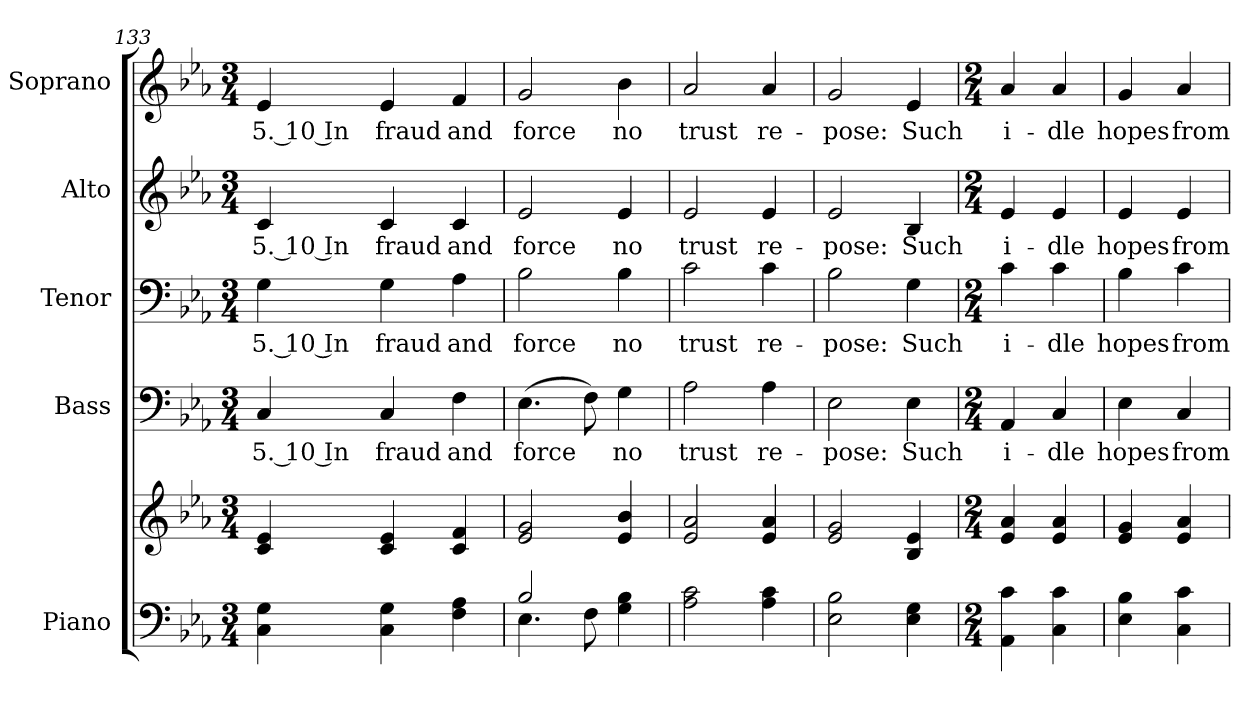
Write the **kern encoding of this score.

**kern	**kern	**kern	**text	**kern	**text	**kern	**text	**kern	**text
*part5	*part5	*part4	*part4	*part3	*part3	*part2	*part2	*part1	*part1
*staff6	*staff5	*staff4	*staff4	*staff3	*staff3	*staff2	*staff2	*staff1	*staff1
*I"Piano	*	*I"Bass	*	*I"Tenor	*	*I"Alto	*	*I"Soprano	*
*I'Pno.	*	*I'B.	*	*I'T.	*	*I'A.	*	*I'S.	*
!!LO:PB:g=z
*clefF4	*clefG2	*clefF4	*	*clefF4	*	*clefG2	*	*clefG2	*
*k[b-e-a-]	*k[b-e-a-]	*k[b-e-a-]	*	*k[b-e-a-]	*	*k[b-e-a-]	*	*k[b-e-a-]	*
*E-:	*E-:	*E-:	*	*E-:	*	*E-:	*	*E-:	*
*M3/4	*M3/4	*M3/4	*	*M3/4	*	*M3/4	*	*M3/4	*
=133	=133	=133	=133	=133	=133	=133	=133	=133	=133
!	!	!	!LO:LY:b:color=#000000	!	!	!	!	!	!
!	!	!	!	!	!LO:LY:b:color=#000000	!	!	!	!
!	!	!	!	!	!	!	!LO:LY:b:color=#000000	!	!
!	!	!	!	!	!	!	!	!	!LO:LY:b:color=#000000
4Ci\ 4Gi	4ci/ 4e-i	4Ci/	5. 10 In	4Gi\	5. 10 In	4ci/	5. 10 In	4e-i/	5. 10 In
!	!	!	!LO:LY:b:color=#000000	!	!	!	!	!	!
!	!	!	!	!	!LO:LY:b:color=#000000	!	!	!	!
!	!	!	!	!	!	!	!LO:LY:b:color=#000000	!	!
!	!	!	!	!	!	!	!	!	!LO:LY:b:color=#000000
4Ci\ 4Gi	4ci/ 4e-i	4Ci/	fraud	4Gi\	fraud	4ci/	fraud	4e-i/	fraud
!	!	!	!LO:LY:b:color=#000000	!	!	!	!	!	!
!	!	!	!	!	!LO:LY:b:color=#000000	!	!	!	!
!	!	!	!	!	!	!	!LO:LY:b:color=#000000	!	!
!	!	!	!	!	!	!	!	!	!LO:LY:b:color=#000000
4Fi\ 4A-i	4ci/ 4fi	4Fi\	and	4A-i\	and	4ci/	and	4fi/	and
=134	=134	=134	=134	=134	=134	=134	=134	=134	=134
*^	*	*	*	*	*	*	*	*	*
!	!	!	!	!LO:LY:b:color=#000000	!	!	!	!	!	!
!	!	!	!	!	!	!LO:LY:b:color=#000000	!	!	!	!
!	!	!	!	!	!	!	!	!LO:LY:b:color=#000000	!	!
!	!	!	!	!	!	!	!	!	!	!LO:LY:b:color=#000000
2B-i/	4.E-i\	2e-i/ 2gi	(4.E-i\	force	2B-i\	force	2e-i/	force	2gi/	force
.	8Fi\	.	8Fi\)	.	.	.	.	.	.	.
!	!	!	!	!LO:LY:b:color=#000000	!	!	!	!	!	!
!	!	!	!	!	!	!LO:LY:b:color=#000000	!	!	!	!
!	!	!	!	!	!	!	!	!LO:LY:b:color=#000000	!	!
!	!	!	!	!	!	!	!	!	!	!LO:LY:b:color=#000000
4Gi\ 4B-i	4ryy	4e-i/ 4b-i	4Gi\	no	4B-i\	no	4e-i/	no	4b-i\	no
*v	*v	*	*	*	*	*	*	*	*	*
=135	=135	=135	=135	=135	=135	=135	=135	=135	=135
*^	*	*	*	*	*	*	*	*	*
!	!	!	!	!LO:LY:b:color=#000000	!	!	!	!	!	!
*v	*v	*	*	*	*	*	*	*	*	*
*^	*	*	*	*	*	*	*	*	*
!	!	!	!	!	!	!LO:LY:b:color=#000000	!	!	!	!
*v	*v	*	*	*	*	*	*	*	*	*
*^	*	*	*	*	*	*	*	*	*
!	!	!	!	!	!	!	!	!LO:LY:b:color=#000000	!	!
*v	*v	*	*	*	*	*	*	*	*	*
*^	*	*	*	*	*	*	*	*	*
!	!	!	!	!	!	!	!	!	!	!LO:LY:b:color=#000000
*v	*v	*	*	*	*	*	*	*	*	*
2A-i\ 2ci	2e-i/ 2a-i	2A-i\	trust	2ci\	trust	2e-i/	trust	2a-i/	trust
!	!	!	!LO:LY:b:color=#000000	!	!	!	!	!	!
!	!	!	!	!	!LO:LY:b:color=#000000	!	!	!	!
!	!	!	!	!	!	!	!LO:LY:b:color=#000000	!	!
!	!	!	!	!	!	!	!	!	!LO:LY:b:color=#000000
4A-i\ 4ci	4e-i/ 4a-i	4A-i\	re-	4ci\	re-	4e-i/	re-	4a-i/	re-
=136	=136	=136	=136	=136	=136	=136	=136	=136	=136
!	!	!	!LO:LY:b:color=#000000	!	!	!	!	!	!
!	!	!	!	!	!LO:LY:b:color=#000000	!	!	!	!
!	!	!	!	!	!	!	!LO:LY:b:color=#000000	!	!
!	!	!	!	!	!	!	!	!	!LO:LY:b:color=#000000
2E-i\ 2B-i	2e-i/ 2gi	2E-i\	-pose:	2B-i\	-pose:	2e-i/	-pose:	2gi/	-pose:
!	!	!	!LO:LY:b:color=#000000	!	!	!	!	!	!
!	!	!	!	!	!LO:LY:b:color=#000000	!	!	!	!
!	!	!	!	!	!	!	!LO:LY:b:color=#000000	!	!
!	!	!	!	!	!	!	!	!	!LO:LY:b:color=#000000
4E-i\ 4Gi	4B-i/ 4e-i	4E-i\	Such	4Gi\	Such	4B-i/	Such	4e-i/	Such
=137	=137	=137	=137	=137	=137	=137	=137	=137	=137
*M2/4	*M2/4	*M2/4	*	*M2/4	*	*M2/4	*	*M2/4	*
!	!	!	!LO:LY:b:color=#000000	!	!	!	!	!	!
!	!	!	!	!	!LO:LY:b:color=#000000	!	!	!	!
!	!	!	!	!	!	!	!LO:LY:b:color=#000000	!	!
!	!	!	!	!	!	!	!	!	!LO:LY:b:color=#000000
4AA-i\ 4ci	4e-i/ 4a-i	4AA-i/	i-	4ci\	i-	4e-i/	i-	4a-i/	i-
!	!	!	!LO:LY:b:color=#000000	!	!	!	!	!	!
!	!	!	!	!	!LO:LY:b:color=#000000	!	!	!	!
!	!	!	!	!	!	!	!LO:LY:b:color=#000000	!	!
!	!	!	!	!	!	!	!	!	!LO:LY:b:color=#000000
4Ci\ 4ci	4e-i/ 4a-i	4Ci/	-dle	4ci\	-dle	4e-i/	-dle	4a-i/	-dle
=138	=138	=138	=138	=138	=138	=138	=138	=138	=138
!	!	!	!LO:LY:b:color=#000000	!	!	!	!	!	!
!	!	!	!	!	!LO:LY:b:color=#000000	!	!	!	!
!	!	!	!	!	!	!	!LO:LY:b:color=#000000	!	!
!	!	!	!	!	!	!	!	!	!LO:LY:b:color=#000000
4E-i\ 4B-i	4e-i/ 4gi	4E-i\	hopes	4B-i\	hopes	4e-i/	hopes	4gi/	hopes
!	!	!	!LO:LY:b:color=#000000	!	!	!	!	!	!
!	!	!	!	!	!LO:LY:b:color=#000000	!	!	!	!
!	!	!	!	!	!	!	!LO:LY:b:color=#000000	!	!
!	!	!	!	!	!	!	!	!	!LO:LY:b:color=#000000
4Ci\ 4ci	4e-i/ 4a-i	4Ci/	from	4ci\	from	4e-i/	from	4a-i/	from
=	=	=	=	=	=	=	=	=	=
*-	*-	*-	*-	*-	*-	*-	*-	*-	*-
